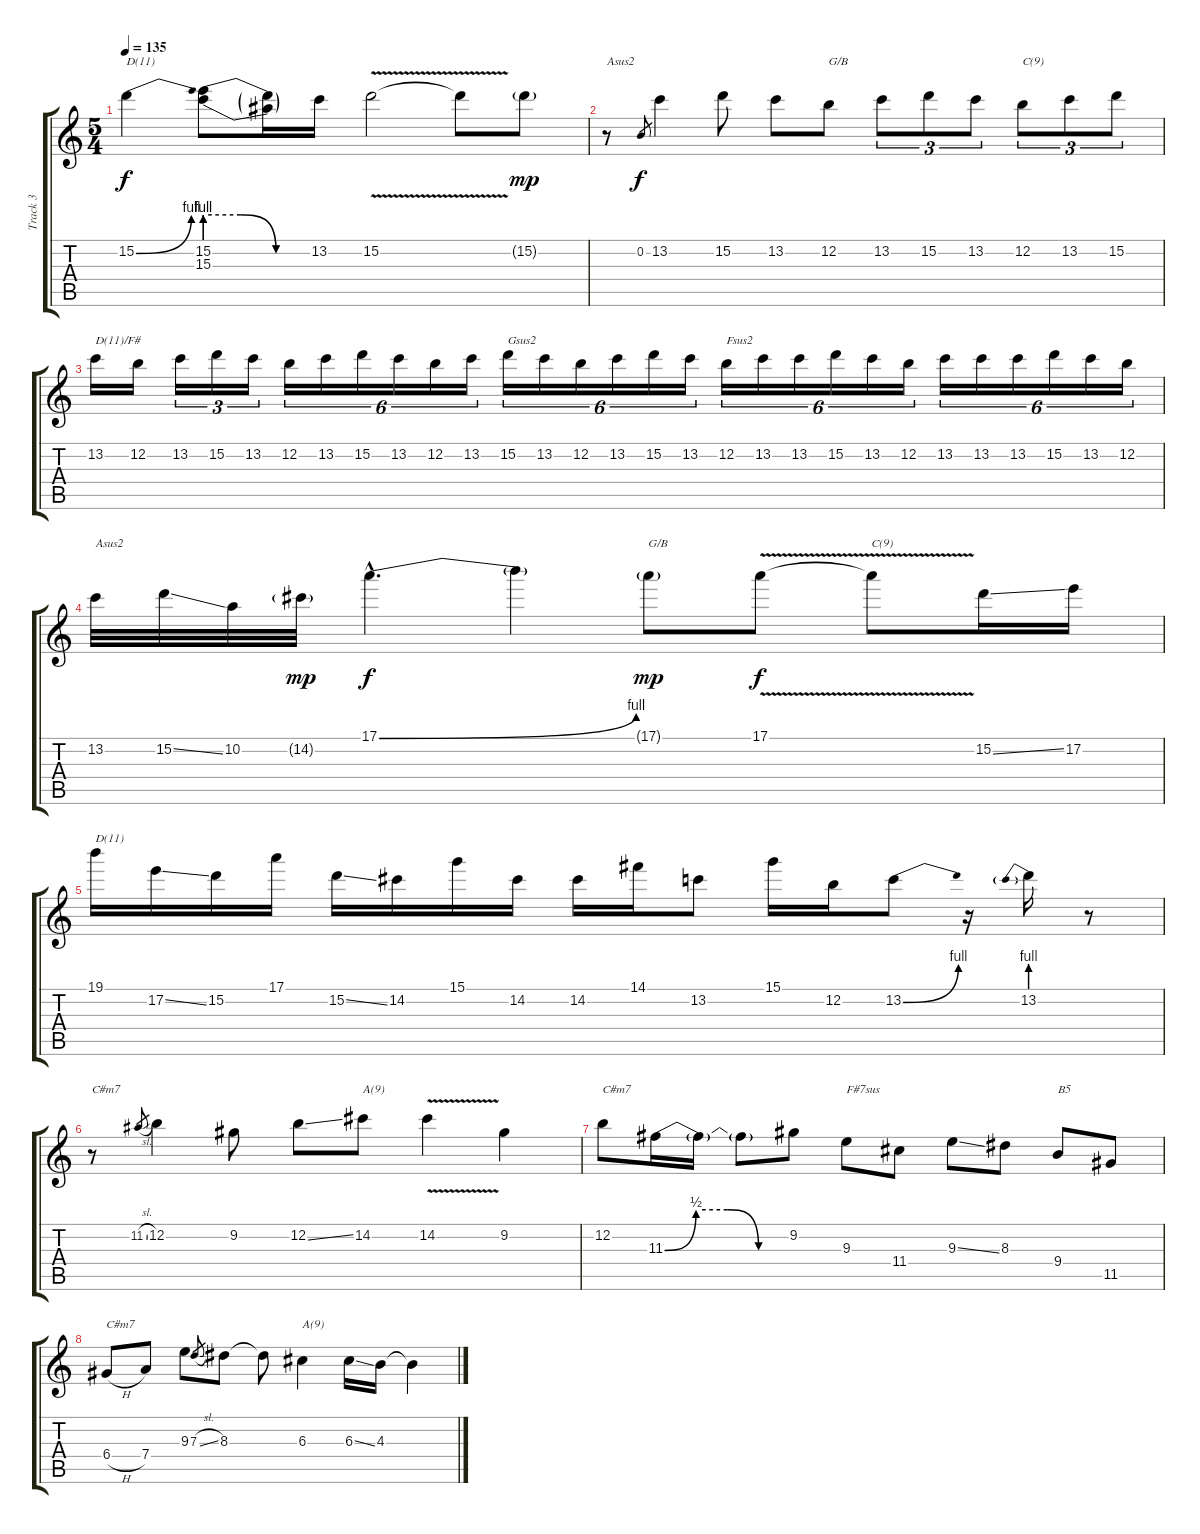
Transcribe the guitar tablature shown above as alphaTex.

\track ("Track 3" "Track 3") {instrument distortionguitar}
\staff {score tabs}
\tuning (E4 B3 G3 D3 A2 E2) {hide}
\ts (5 4)
\tempo 135
\clef g2
\ks c
15.2{be (bend 0 0 60 4)}.4{txt "D(11)" dy f} (15.2{be (custom 0 4 20 4 40 0 60 0)} 15.3{be (custom 0 4 20 4 40 0 60 0)}).8 (15.2{t} 15.3{t}).16 13.2.16 15.2{v}.2 15.2{v t}.8 15.2{g}.8{dy mp} |
r.8{txt "Asus2"} 0.2.8{gr dy f} 13.2.4 15.2.8 13.2.8 12.2.8{txt "G/B"} 13.2.8{tu (3 2)} 15.2.8{tu (3 2)} 13.2.8{tu (3 2)} 12.2.8{tu (3 2) txt "C(9)"} 13.2.8{tu (3 2)} 15.2.8{tu (3 2)} |
13.2.16{txt "D(11)/F#"} 12.2.16 13.2.16{tu (3 2)} 15.2.16{tu (3 2)} 13.2.16{tu (3 2)} 12.2.16{tu (6 4)} 13.2.16{tu (6 4)} 15.2.16{tu (6 4)} 13.2.16{tu (6 4)} 12.2.16{tu (6 4)} 13.2.16{tu (6 4)} 15.2.16{tu (6 4) txt "Gsus2"} 13.2.16{tu (6 4)} 12.2.16{tu (6 4)} 13.2.16{tu (6 4)} 15.2.16{tu (6 4)} 13.2.16{tu (6 4)} 12.2.16{tu (6 4) txt "Fsus2"} 13.2.16{tu (6 4)} 13.2.16{tu (6 4)} 15.2.16{tu (6 4)} 13.2.16{tu (6 4)} 12.2.16{tu (6 4)} 13.2.16{tu (6 4)} 13.2.16{tu (6 4)} 13.2.16{tu (6 4)} 15.2.16{tu (6 4)} 13.2.16{tu (6 4)} 12.2.16{tu (6 4)} |
13.2.32{txt "Asus2"} 15.2{ss}.32 10.2.32 14.2{g}.32{dy mp} 17.1{be (bend 0 0 60 4) hac}.4{d dy f} 17.1{t}.4 17.1{g}.8{txt "G/B" dy mp} 17.1{v}.8{dy f} 17.1{v t}.8{txt "C(9)"} 15.2{ss}.16 17.2.16 |
19.1.16{txt "D(11)"} 17.2{ss}.16 15.2.16 17.1.16 15.2{ss}.16 14.2.16 15.1.16 14.2.16 14.2.16 14.1.16 13.2.8 15.1.16 12.2.16 13.2{be (bend 0 0 60 4)}.8 r.16 13.2{be (prebend 0 4 60 4)}.16 r.8 |
r.8{txt "C#m7"} 11.2{sl}.8{gr} 12.2.4 9.2.8 12.2{ss}.8 14.2.8{txt "A(9)"} 14.2{v}.4 9.2.4 |
12.2.8{txt "C#m7"} 11.3{be (custom 0 0 15 2 30 2 45 0 60 0)}.16 11.3{t}.16 11.3{t}.8 9.2.8 9.3.8{txt "F#7sus"} 11.4.8 9.3{ss}.8 8.3.8 9.4.8{txt "B5"} 11.5.8 |
6.4{h}.8{txt "C#m7"} 7.4.8 9.3.8 7.3{sl}.8{gr} 8.3.8 8.3{t}.8 6.3.4{txt "A(9)"} 6.3{ss}.16 4.3.16 4.3{t}.4
